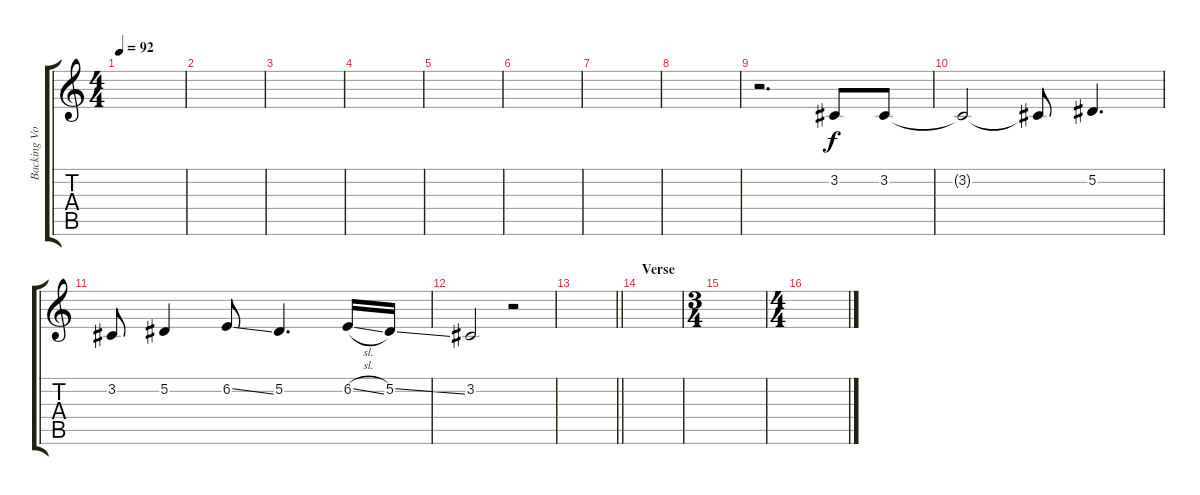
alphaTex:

\track ("Backing Vocals" "Backing Vo") {instrument tenorsax}
\staff {score tabs}
\tuning (Eb4 Bb3 Gb3 Db3 Ab2 Eb2) {hide}
\ts (4 4)
\tempo 92
\clef g2
\ks c
|
|
|
|
|
|
|
|
r.2{d} 3.2.8 3.2.8 |
3.2{t}.2 3.2{t}.8 5.2.4{d} |
3.2.8 5.2.4 6.2{ss}.8 5.2.4{d} 6.2{sl}.16 5.2{ss}.16 |
3.2.2 r.2 |
\barLineRight lightlight
|
\section ("" "Verse")
|
\ts (3 4)
|
\ts (4 4)
